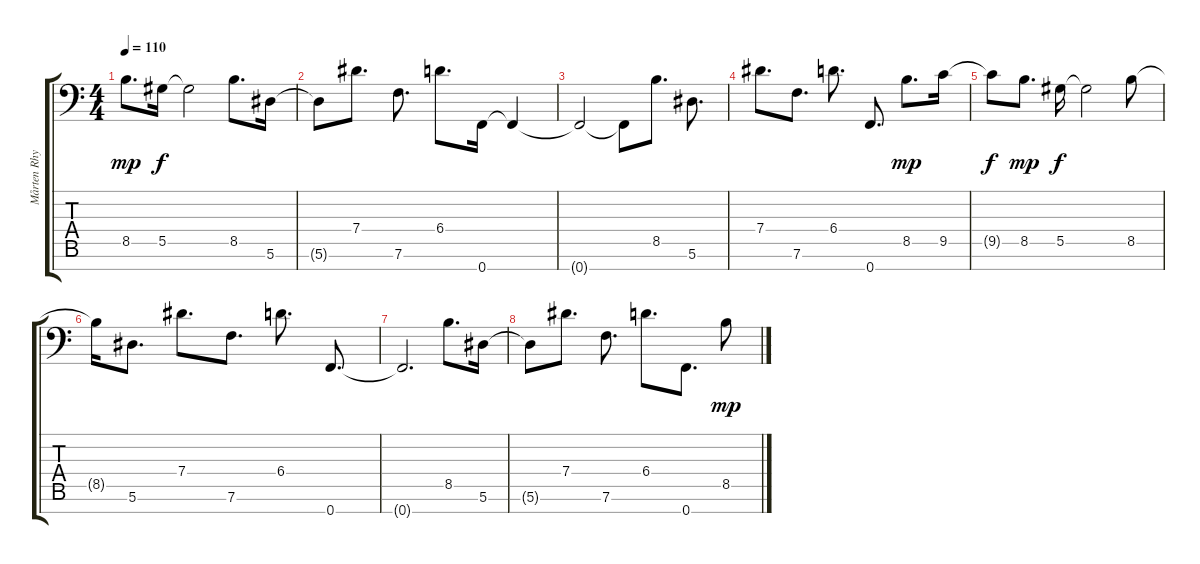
\track ("Mårten Rhythm" "Mårten Rhy") {instrument distortionguitar}
\staff {score tabs}
\tuning (Bb3 Gb3 Db3 Ab2 Eb2 Bb1 F1) {hide}
\ts (4 4)
\tempo 110
\clef f4
\ks c
8.5.8{d dy mp} 5.5.16{dy f} 5.5{t}.2 8.5.8{d} 5.6.16 |
5.6{t}.8 7.4.8{d} 7.6.8{d} 6.4.8{d} 0.7.16 0.7{t}.4 |
0.7{t}.2 0.7{t}.8 8.5.8{d} 5.6.8{d} |
7.4.8{d} 7.6.8{d} 6.4.8{d} 0.7.8{d} 8.5.8{d dy mp} 9.5.16 |
9.5{t}.8{dy f} 8.5.8{d dy mp} 5.5.16{dy f} 5.5{t}.2 8.5.8 |
8.5{t}.16 5.6.8{d} 7.4.8{d} 7.6.8{d} 6.4.8{d} 0.7.8{d} |
0.7{t}.2{d} 8.5.8{d} 5.6.16 |
5.6{t}.8 7.4.8{d} 7.6.8{d} 6.4.8{d} 0.7.8{d} 8.5.8{dy mp}
